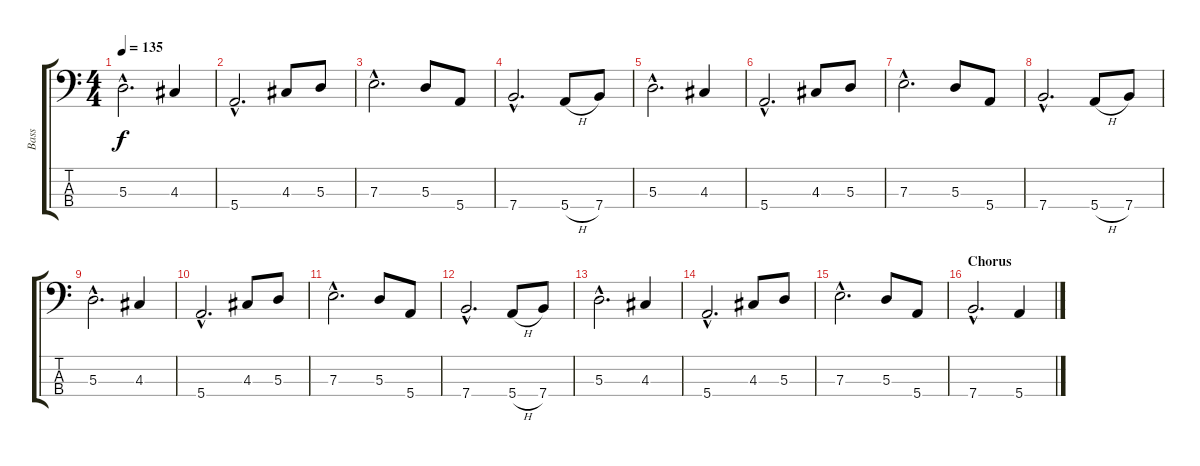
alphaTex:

\track ("Bass" "Bass") {instrument electricbassfinger}
\staff {score tabs}
\tuning (G2 D2 A1 E1) {hide}
\ts (4 4)
\tempo 135
\clef f4
\ks c
5.3{hac}.2{d dy f} 4.3.4 |
5.4{hac}.2{d} 4.3.8 5.3.8 |
7.3{hac}.2{d} 5.3.8 5.4.8 |
7.4{hac}.2{d} 5.4{h}.8 7.4.8 |
5.3{hac}.2{d} 4.3.4 |
5.4{hac}.2{d} 4.3.8 5.3.8 |
7.3{hac}.2{d} 5.3.8 5.4.8 |
7.4{hac}.2{d} 5.4{h}.8 7.4.8 |
5.3{hac}.2{d} 4.3.4 |
5.4{hac}.2{d} 4.3.8 5.3.8 |
7.3{hac}.2{d} 5.3.8 5.4.8 |
7.4{hac}.2{d} 5.4{h}.8 7.4.8 |
5.3{hac}.2{d} 4.3.4 |
5.4{hac}.2{d} 4.3.8 5.3.8 |
7.3{hac}.2{d} 5.3.8 5.4.8 |
\section ("" "Chorus")
7.4{hac}.2{d} 5.4.4
